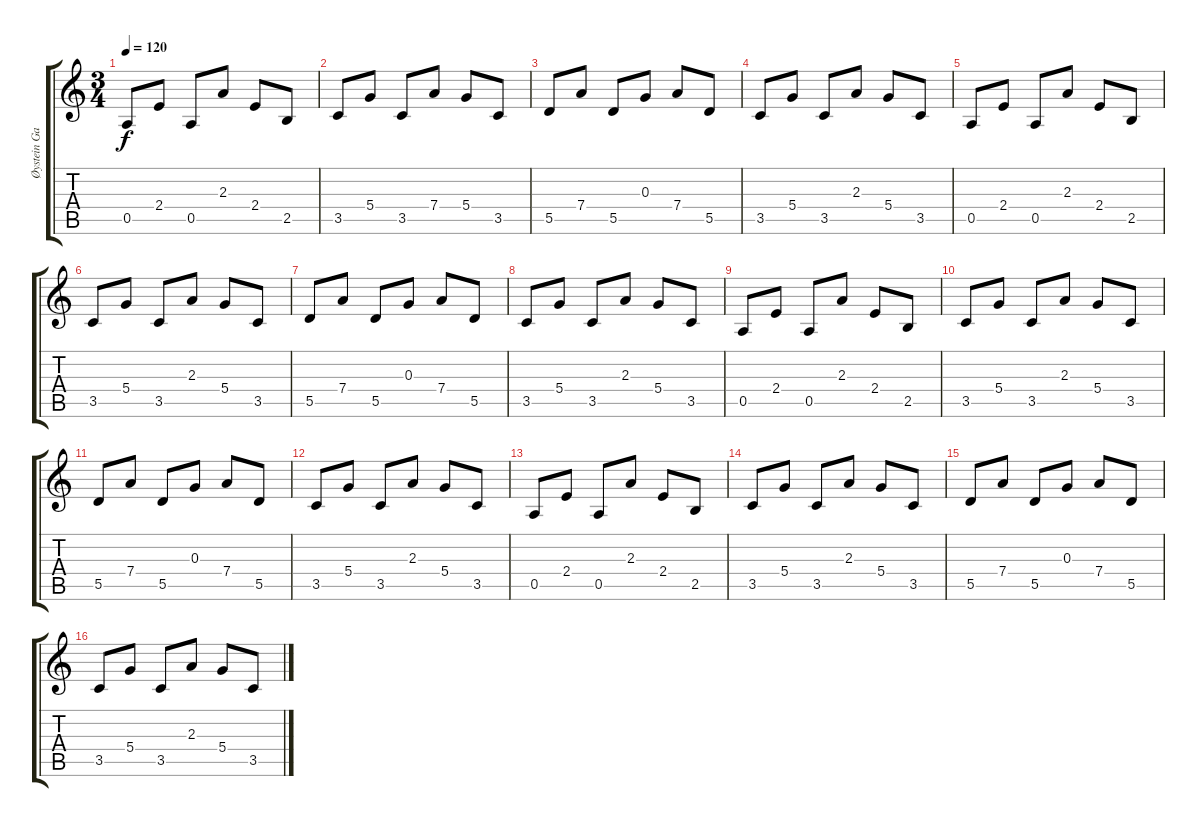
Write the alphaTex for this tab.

\track ("Øystein Garnes Brum" "Øystein Ga") {instrument distortionguitar}
\staff {score tabs}
\tuning (E4 B3 G3 D3 A2 E2) {hide}
\ts (3 4)
\tempo 120
\clef g2
\ks c
0.5.8{dy f instrument distortionguitar} 2.4.8 0.5.8 2.3.8 2.4.8 2.5.8 |
3.5.8 5.4.8 3.5.8 7.4.8 5.4.8 3.5.8 |
5.5.8 7.4.8 5.5.8 0.3.8 7.4.8 5.5.8 |
3.5.8 5.4.8 3.5.8 2.3.8 5.4.8 3.5.8 |
0.5.8 2.4.8 0.5.8 2.3.8 2.4.8 2.5.8 |
3.5.8 5.4.8 3.5.8 2.3.8 5.4.8 3.5.8 |
5.5.8 7.4.8 5.5.8 0.3.8 7.4.8 5.5.8 |
3.5.8 5.4.8 3.5.8 2.3.8 5.4.8 3.5.8 |
0.5.8 2.4.8 0.5.8 2.3.8 2.4.8 2.5.8 |
3.5.8 5.4.8 3.5.8 2.3.8 5.4.8 3.5.8 |
5.5.8 7.4.8 5.5.8 0.3.8 7.4.8 5.5.8 |
3.5.8 5.4.8 3.5.8 2.3.8 5.4.8 3.5.8 |
0.5.8 2.4.8 0.5.8 2.3.8 2.4.8 2.5.8 |
3.5.8 5.4.8 3.5.8 2.3.8 5.4.8 3.5.8 |
5.5.8 7.4.8 5.5.8 0.3.8 7.4.8 5.5.8 |
3.5.8 5.4.8 3.5.8 2.3.8 5.4.8 3.5.8
